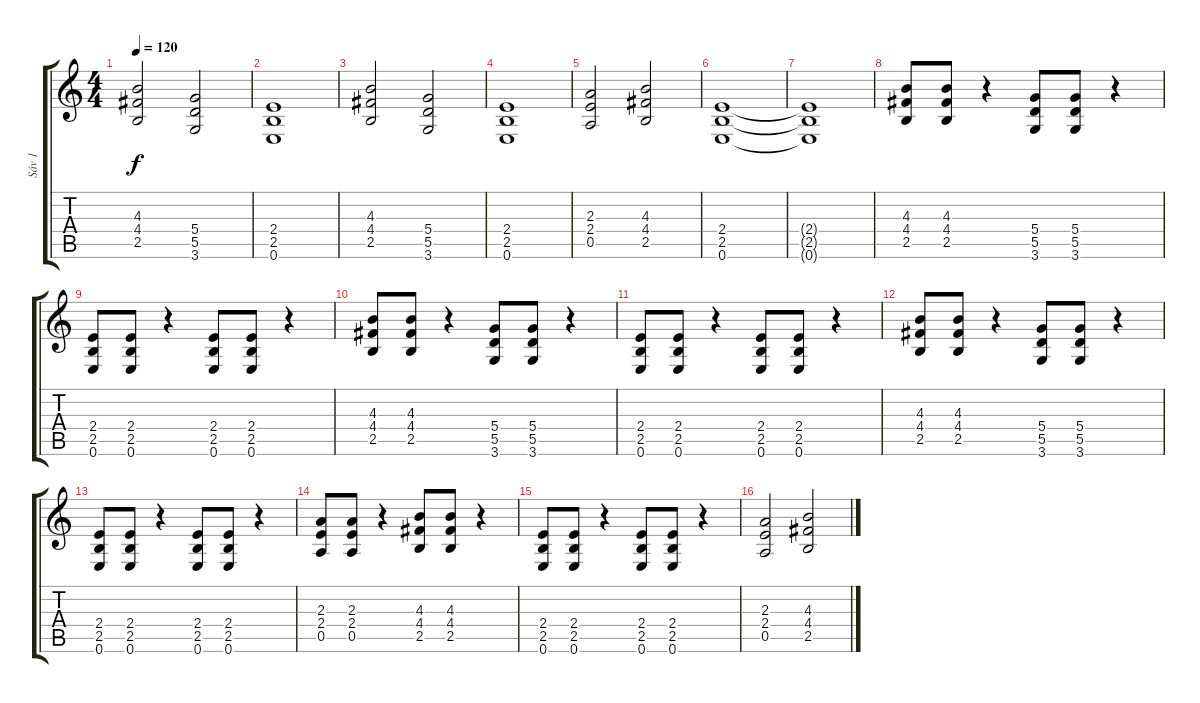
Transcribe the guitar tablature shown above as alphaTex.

\track ("Sáv 1" "Sáv 1") {instrument electricguitarclean}
\staff {score tabs}
\tuning (E4 B3 G3 D3 A2 E2) {hide}
\ts (4 4)
\tempo 120
\clef g2
\ks c
(4.3 4.4 2.5).2{dy f} (5.4 5.5 3.6).2 |
(2.4 2.5 0.6).1 |
(4.3 4.4 2.5).2 (5.4 5.5 3.6).2 |
(2.4 2.5 0.6).1 |
(2.3 2.4 0.5).2 (4.3 4.4 2.5).2 |
(2.4 2.5 0.6).1 |
(2.4{t} 2.5{t} 0.6{t}).1 |
(4.3 4.4 2.5).8 (4.3 4.4 2.5).8 r.4 (5.4 5.5 3.6).8 (5.4 5.5 3.6).8 r.4 |
(2.4 2.5 0.6).8 (2.4 2.5 0.6).8 r.4 (2.4 2.5 0.6).8 (2.4 2.5 0.6).8 r.4 |
(4.3 4.4 2.5).8 (4.3 4.4 2.5).8 r.4 (5.4 5.5 3.6).8 (5.4 5.5 3.6).8 r.4 |
(2.4 2.5 0.6).8 (2.4 2.5 0.6).8 r.4 (2.4 2.5 0.6).8 (2.4 2.5 0.6).8 r.4 |
(4.3 4.4 2.5).8 (4.3 4.4 2.5).8 r.4 (5.4 5.5 3.6).8 (5.4 5.5 3.6).8 r.4 |
(2.4 2.5 0.6).8 (2.4 2.5 0.6).8 r.4 (2.4 2.5 0.6).8 (2.4 2.5 0.6).8 r.4 |
(2.3 2.4 0.5).8 (2.3 2.4 0.5).8 r.4 (4.3 4.4 2.5).8 (4.3 4.4 2.5).8 r.4 |
(2.4 2.5 0.6).8 (2.4 2.5 0.6).8 r.4 (2.4 2.5 0.6).8 (2.4 2.5 0.6).8 r.4 |
(2.3 2.4 0.5).2 (4.3 4.4 2.5).2
